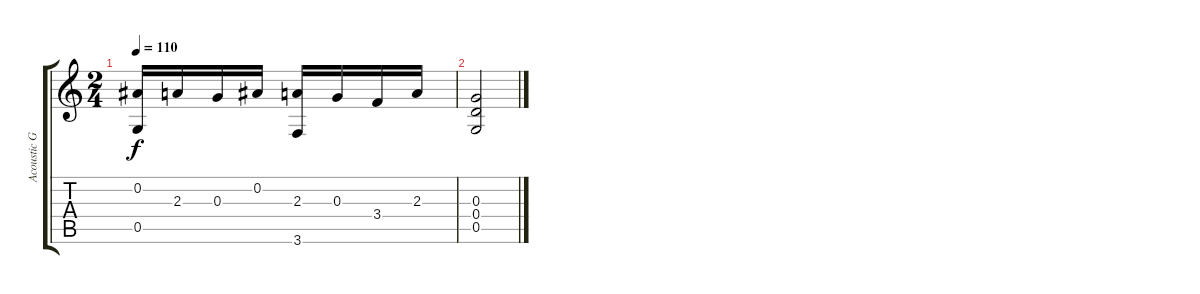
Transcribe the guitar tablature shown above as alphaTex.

\track ("Acoustic Guitar (nylon)" "Acoustic G") {instrument acousticguitarsteel}
\staff {score tabs}
\tuning (D4 Bb3 G3 D3 G2 D2) {hide}
\ts (2 4)
\tempo 110
\clef g2
\ks c
(0.2 0.5).16{dy f} 2.3.16 0.3.16 0.2.16 (2.3 3.6).16 0.3.16 3.4.16 2.3.16 |
(0.3 0.4 0.5).2
